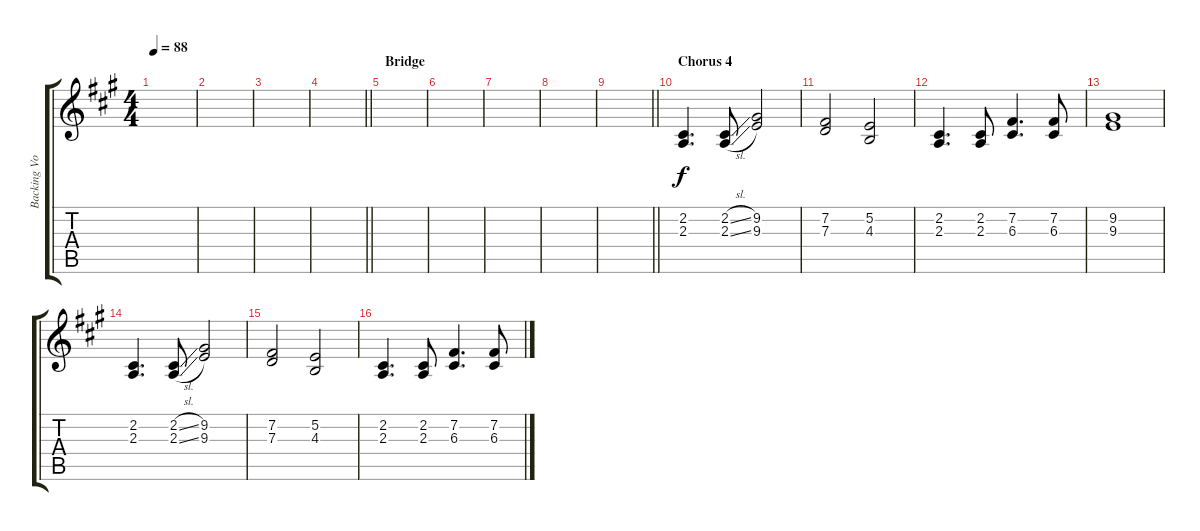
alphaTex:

\track ("Backing Vocals" "Backing Vo") {instrument synthvoice}
\staff {score tabs}
\tuning (E4 B3 G3 D3 A2 E2) {hide}
\ts (4 4)
\tempo 88
\clef g2
\ks a
|
|
|
\barLineRight lightlight
|
\section ("" "Bridge")
|
|
|
|
\barLineRight lightlight
|
\section ("" "Chorus 4")
(2.2 2.3).4{d} (2.2{sl} 2.3{sl}).8 (9.2 9.3).2 |
(7.2 7.3).2 (5.2 4.3).2 |
(2.2 2.3).4{d} (2.2 2.3).8 (7.2 6.3).4{d} (7.2 6.3).8 |
(9.2 9.3).1 |
(2.2 2.3).4{d} (2.2{sl} 2.3{sl}).8 (9.2 9.3).2 |
(7.2 7.3).2 (5.2 4.3).2 |
(2.2 2.3).4{d} (2.2 2.3).8 (7.2 6.3).4{d} (7.2 6.3).8
